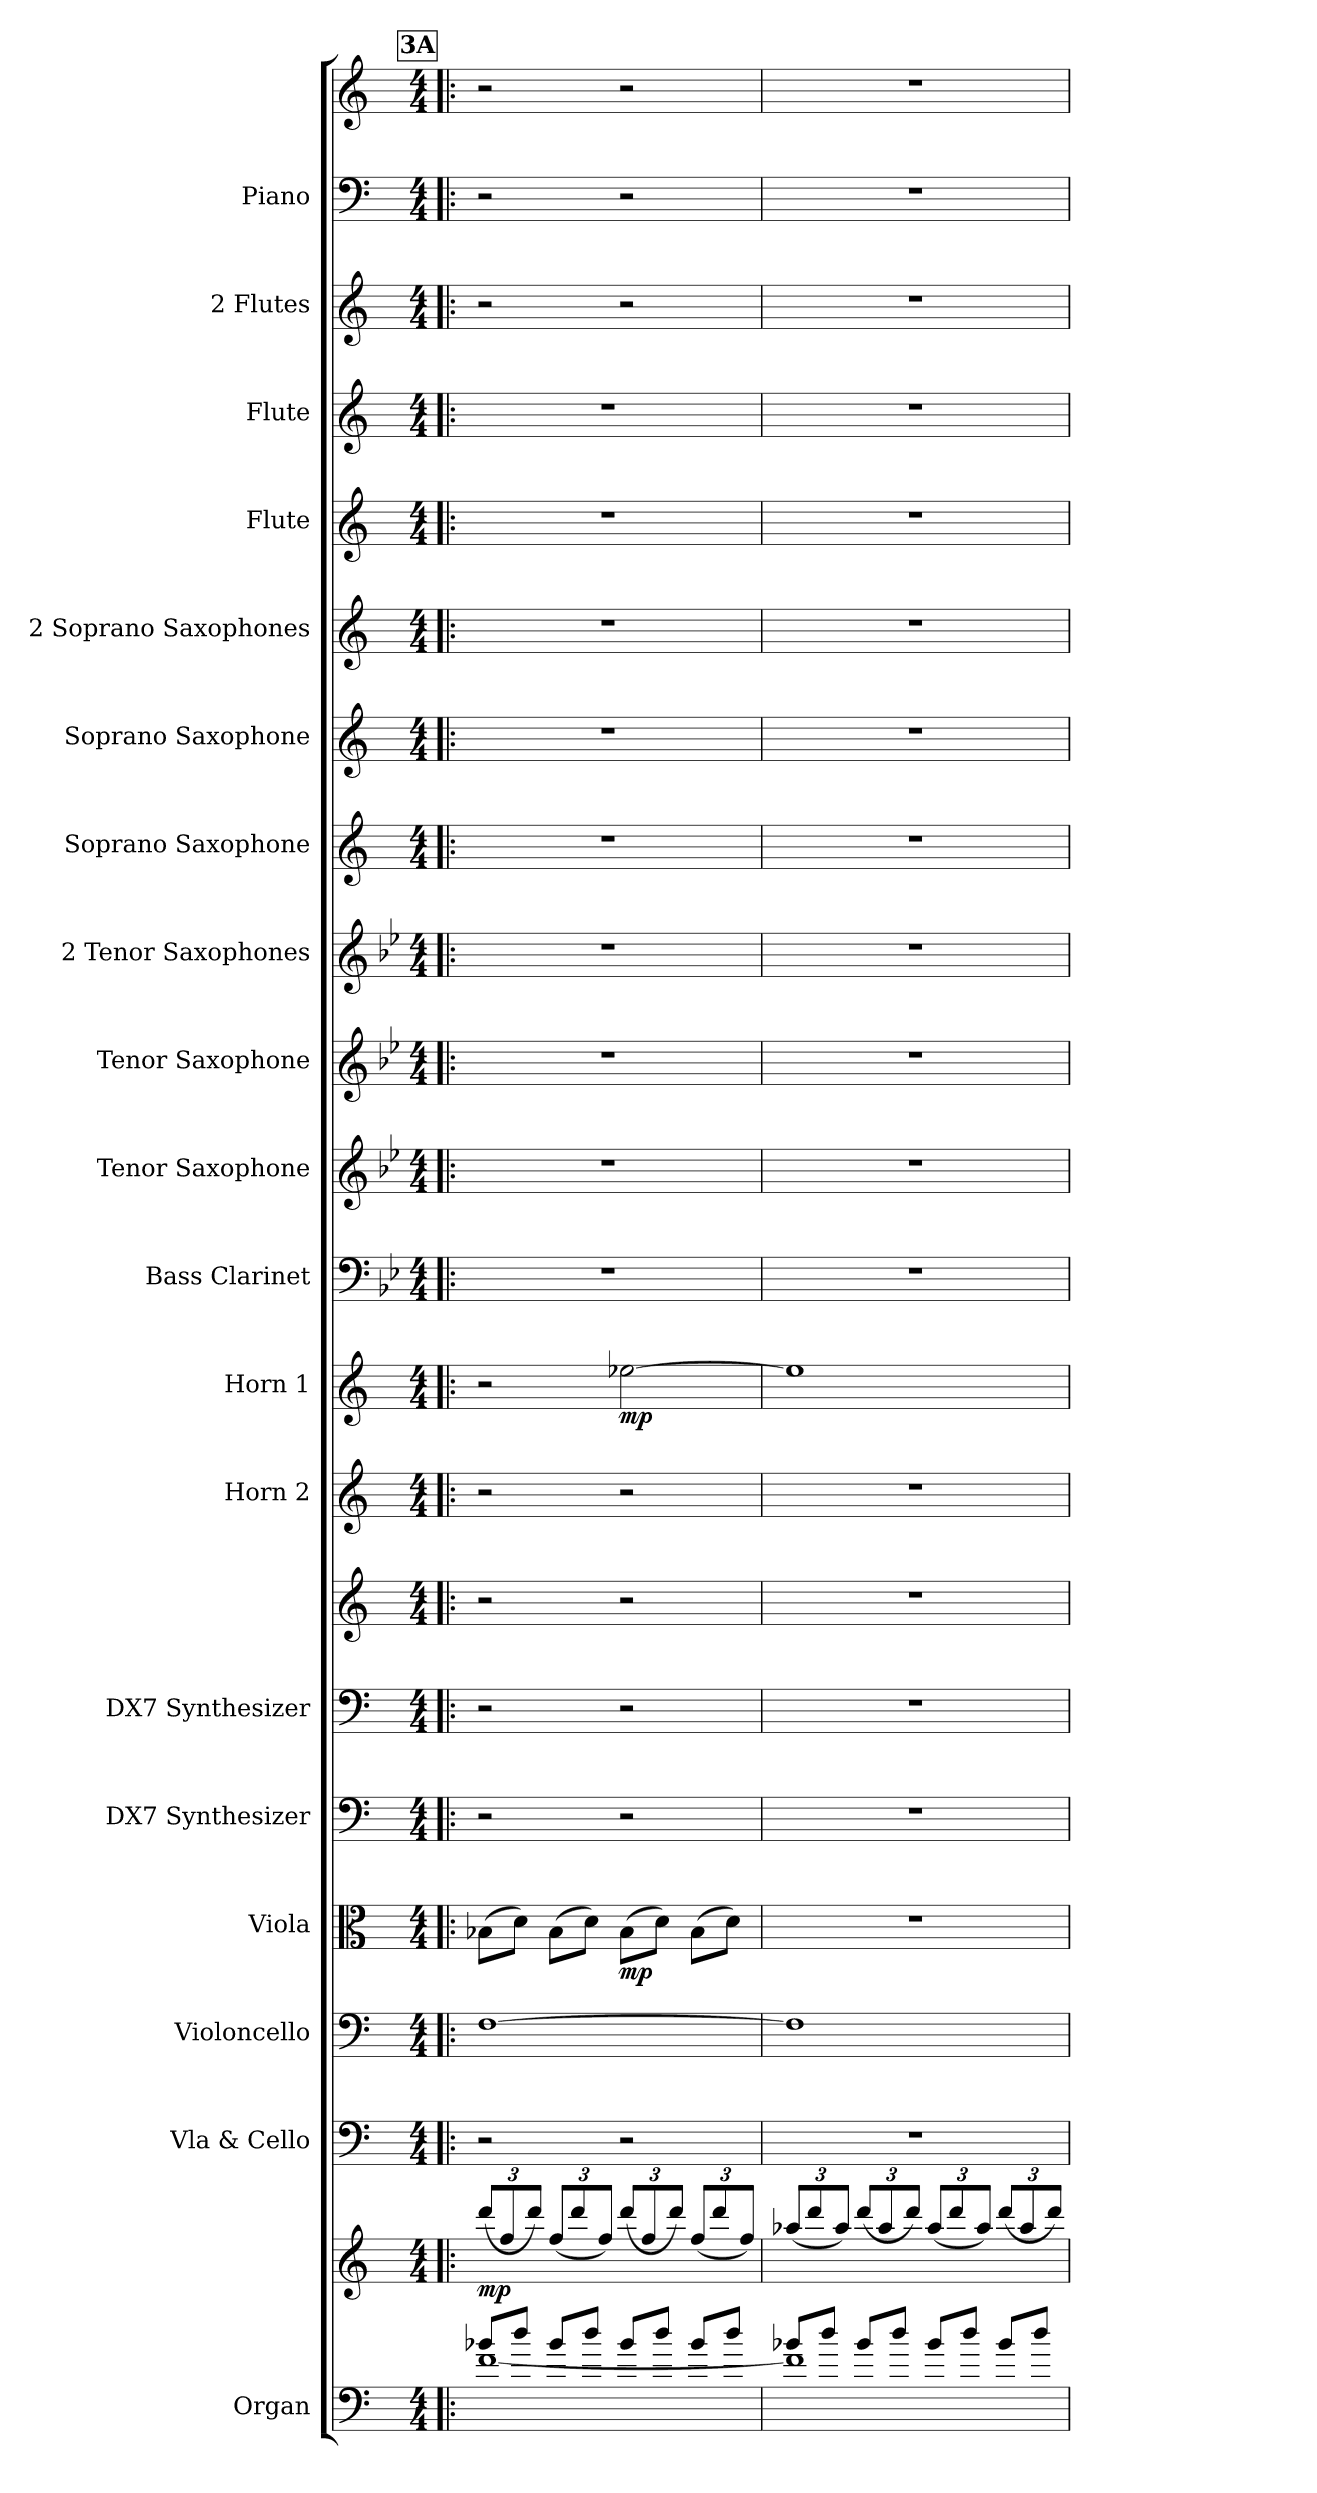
**kern	**kern	**dynam	**kern	**kern	**kern	**dynam	**kern	**kern	**kern	**kern	**kern	**dynam	**kern	**kern	**kern	**kern	**kern	**kern	**kern	**kern	**kern	**kern	**kern	**kern
*part19	*part19	*part19	*part18	*part17	*part16	*part16	*part15	*part14	*part14	*part13	*part12	*part12	*part11	*part10	*part9	*part8	*part7	*part6	*part5	*part4	*part3	*part2	*part1	*part1
*staff22	*staff21	*staff21/22	*staff20	*staff19	*staff18	*staff18	*staff17	*staff16	*staff15	*staff14	*staff13	*staff13	*staff12	*staff11	*staff10	*staff9	*staff8	*staff7	*staff6	*staff5	*staff4	*staff3	*staff2	*staff1
*I"Organ	*	*	*I"Vla &amp; Cello	*I"Violoncello	*I"Viola	*	*I"DX7 Synthesizer	*I"DX7 Synthesizer	*	*I"Horn 2	*I"Horn 1	*	*I"Bass Clarinet	*I"Tenor Saxophone	*I"Tenor Saxophone	*I"2 Tenor Saxophones	*I"Soprano Saxophone	*I"Soprano Saxophone	*I"2 Soprano Saxophones	*I"Flute	*I"Flute	*I"2 Flutes	*I"Piano	*
*I'Org.	*	*	*I'Vla &amp; Cello	*	*I'Vla	*	*I'DX7	*I'DX7	*	*I'Hn 2	*I'Hn 1	*	*I'B. Cl.	*I'Tenor 2	*I'Tenor 1	*I'2 Tenors	*I'Sop 2	*I'Sop 1	*I'2 Sops	*I'Fl 2	*I'Fl 1	*I'2 Fls	*I'Pno.	*
*clefF4	*clefG2	*	*clefF4	*clefF4	*clefC3	*	*clefF4	*clefF4	*clefG2	*clefG2	*clefG2	*	*clefF4	*clefG2	*clefG2	*clefG2	*clefG2	*clefG2	*clefG2	*clefG2	*clefG2	*clefG2	*clefF4	*clefG2
*	*	*	*	*	*	*	*	*	*	*ITrd4c7	*ITrd4c7	*	*ITrd8c14	*ITrd8c14	*ITrd8c14	*ITrd8c14	*ITrd1c2	*ITrd1c2	*ITrd1c2	*	*	*	*	*
*k[]	*k[]	*	*k[]	*k[]	*k[]	*	*k[]	*k[]	*k[]	*k[b-]	*k[b-]	*	*k[b-e-]	*k[b-e-]	*k[b-e-]	*k[b-e-]	*k[b-e-]	*k[b-e-]	*k[b-e-]	*k[]	*k[]	*k[]	*k[]	*k[]
*M4/4	*M4/4	*	*M4/4	*M4/4	*M4/4	*	*M4/4	*M4/4	*M4/4	*M4/4	*M4/4	*	*M4/4	*M4/4	*M4/4	*M4/4	*M4/4	*M4/4	*M4/4	*M4/4	*M4/4	*M4/4	*M4/4	*M4/4
!!LO:REH:place=s1:a:B:fs=14:t=3A
=343!|:	=343!|:	=343!|:	=343!|:	=343!|:	=343!|:	=343!|:	=343!|:	=343!|:	=343!|:	=343!|:	=343!|:	=343!|:	=343!|:	=343!|:	=343!|:	=343!|:	=343!|:	=343!|:	=343!|:	=343!|:	=343!|:	=343!|:	=343!|:	=343!|:
*^	*	*	*	*	*	*	*	*	*	*	*	*	*	*	*	*	*	*	*	*	*	*	*	*
*	*	*Xbrackettup	*	*	*	*	*	*	*	*	*	*	*	*	*	*	*	*	*	*	*	*	*	*	*
!	!	!	!LO:DY:b	!	!	!	!	!	!	!	!	!	!	!	!	!	!	!	!	!	!	!	!	!	!
8b-X/L	[1f	(<12ddd/L	mp	2r	[1F	(>8B-X\L	.	2r	2r	2r	2r	2r	.	1r	1r	1r	1r	1r	1r	1r	1r	1r	2r	2r	2r
.	.	12ff/	.	.	.	.	.	.	.	.	.	.	.	.	.	.	.	.	.	.	.	.	.	.	.
8dd/J	.	.	.	.	.	8d\J)	.	.	.	.	.	.	.	.	.	.	.	.	.	.	.	.	.	.	.
.	.	12ddd/J)	.	.	.	.	.	.	.	.	.	.	.	.	.	.	.	.	.	.	.	.	.	.	.
8b-/L	.	(<12ff/L	.	.	.	(>8B-\L	.	.	.	.	.	.	.	.	.	.	.	.	.	.	.	.	.	.	.
.	.	12ddd/	.	.	.	.	.	.	.	.	.	.	.	.	.	.	.	.	.	.	.	.	.	.	.
8dd/J	.	.	.	.	.	8d\J)	.	.	.	.	.	.	.	.	.	.	.	.	.	.	.	.	.	.	.
.	.	12ff/J)	.	.	.	.	.	.	.	.	.	.	.	.	.	.	.	.	.	.	.	.	.	.	.
!	!	!	!	!	!	!	!LO:DY:b	!	!	!	!	!	!LO:DY:b	!	!	!	!	!	!	!	!	!	!	!	!
8b-/L	.	(<12ddd/L	.	2r	.	(>8B-\L	mp	2r	2r	2r	2r	[2a-X\	mp	.	.	.	.	.	.	.	.	.	2r	2r	2r
.	.	12ff/	.	.	.	.	.	.	.	.	.	.	.	.	.	.	.	.	.	.	.	.	.	.	.
8dd/J	.	.	.	.	.	8d\J)	.	.	.	.	.	.	.	.	.	.	.	.	.	.	.	.	.	.	.
.	.	12ddd/J)	.	.	.	.	.	.	.	.	.	.	.	.	.	.	.	.	.	.	.	.	.	.	.
8b-/L	.	(<12ff/L	.	.	.	(>8B-\L	.	.	.	.	.	.	.	.	.	.	.	.	.	.	.	.	.	.	.
.	.	12ddd/	.	.	.	.	.	.	.	.	.	.	.	.	.	.	.	.	.	.	.	.	.	.	.
8dd/J	.	.	.	.	.	8d\J)	.	.	.	.	.	.	.	.	.	.	.	.	.	.	.	.	.	.	.
.	.	12ff/J)	.	.	.	.	.	.	.	.	.	.	.	.	.	.	.	.	.	.	.	.	.	.	.
=344	=344	=344	=344	=344	=344	=344	=344	=344	=344	=344	=344	=344	=344	=344	=344	=344	=344	=344	=344	=344	=344	=344	=344	=344	=344
8b-X/L	1f]	(<12aa-X/L	.	1r	1F]	1r	.	1r	1r	1r	1r	1a-]	.	1r	1r	1r	1r	1r	1r	1r	1r	1r	1r	1r	1r
.	.	12ddd/	.	.	.	.	.	.	.	.	.	.	.	.	.	.	.	.	.	.	.	.	.	.	.
8dd/J	.	.	.	.	.	.	.	.	.	.	.	.	.	.	.	.	.	.	.	.	.	.	.	.	.
.	.	12aa-/J)	.	.	.	.	.	.	.	.	.	.	.	.	.	.	.	.	.	.	.	.	.	.	.
8b-/L	.	(<12ddd/L	.	.	.	.	.	.	.	.	.	.	.	.	.	.	.	.	.	.	.	.	.	.	.
.	.	12aa-/	.	.	.	.	.	.	.	.	.	.	.	.	.	.	.	.	.	.	.	.	.	.	.
8dd/J	.	.	.	.	.	.	.	.	.	.	.	.	.	.	.	.	.	.	.	.	.	.	.	.	.
.	.	12ddd/J)	.	.	.	.	.	.	.	.	.	.	.	.	.	.	.	.	.	.	.	.	.	.	.
8b-/L	.	(<12aa-/L	.	.	.	.	.	.	.	.	.	.	.	.	.	.	.	.	.	.	.	.	.	.	.
.	.	12ddd/	.	.	.	.	.	.	.	.	.	.	.	.	.	.	.	.	.	.	.	.	.	.	.
8dd/J	.	.	.	.	.	.	.	.	.	.	.	.	.	.	.	.	.	.	.	.	.	.	.	.	.
.	.	12aa-/J)	.	.	.	.	.	.	.	.	.	.	.	.	.	.	.	.	.	.	.	.	.	.	.
8b-/L	.	(<12ddd/L	.	.	.	.	.	.	.	.	.	.	.	.	.	.	.	.	.	.	.	.	.	.	.
.	.	12aa-/	.	.	.	.	.	.	.	.	.	.	.	.	.	.	.	.	.	.	.	.	.	.	.
8dd/J	.	.	.	.	.	.	.	.	.	.	.	.	.	.	.	.	.	.	.	.	.	.	.	.	.
.	.	12ddd/J)	.	.	.	.	.	.	.	.	.	.	.	.	.	.	.	.	.	.	.	.	.	.	.
*v	*v	*	*	*	*	*	*	*	*	*	*	*	*	*	*	*	*	*	*	*	*	*	*	*	*
=	=	=	=	=	=	=	=	=	=	=	=	=	=	=	=	=	=	=	=	=	=	=	=	=
*-	*-	*-	*-	*-	*-	*-	*-	*-	*-	*-	*-	*-	*-	*-	*-	*-	*-	*-	*-	*-	*-	*-	*-	*-
